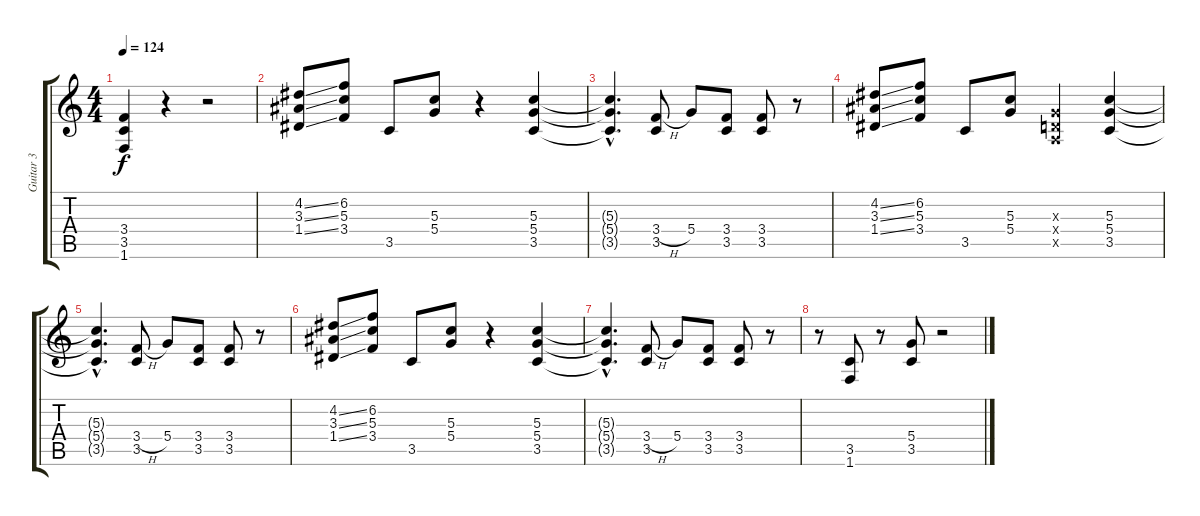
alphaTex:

\track ("Guitar 3" "Guitar 3") {instrument distortionguitar}
\staff {score tabs}
\tuning (E4 B3 G3 D3 A2 E2) {hide}
\ts (4 4)
\tempo 124
\clef g2
\ks c
(3.4{t} 3.5{t} 1.6{t}).4{dy f} r.4 r.2 |
(4.2{ss} 3.3{ss} 1.4{ss}).8 (6.2 5.3 3.4).8 3.5.8 (5.3 5.4).8 r.4 (5.3 5.4 3.5).4 |
(5.3{hac t} 5.4{hac t} 3.5{hac t}).4{d} (3.4{h} 3.5).8 5.4.8 (3.4 3.5).8 (3.4 3.5).8 r.8 |
(4.2{ss} 3.3{ss} 1.4{ss}).8 (6.2 5.3 3.4).8 3.5.8 (5.3 5.4).8 (0.3{x} 0.4{x} 0.5{x}).4 (5.3 5.4 3.5).4 |
(5.3{hac t} 5.4{hac t} 3.5{hac t}).4{d} (3.4{h} 3.5).8 5.4.8 (3.4 3.5).8 (3.4 3.5).8 r.8 |
(4.2{ss} 3.3{ss} 1.4{ss}).8 (6.2 5.3 3.4).8 3.5.8 (5.3 5.4).8 r.4 (5.3 5.4 3.5).4 |
(5.3{hac t} 5.4{hac t} 3.5{hac t}).4{d} (3.4{h} 3.5).8 5.4.8 (3.4 3.5).8 (3.4 3.5).8 r.8 |
r.8 (3.5 1.6).8 r.8 (5.4 3.5).8 r.2
